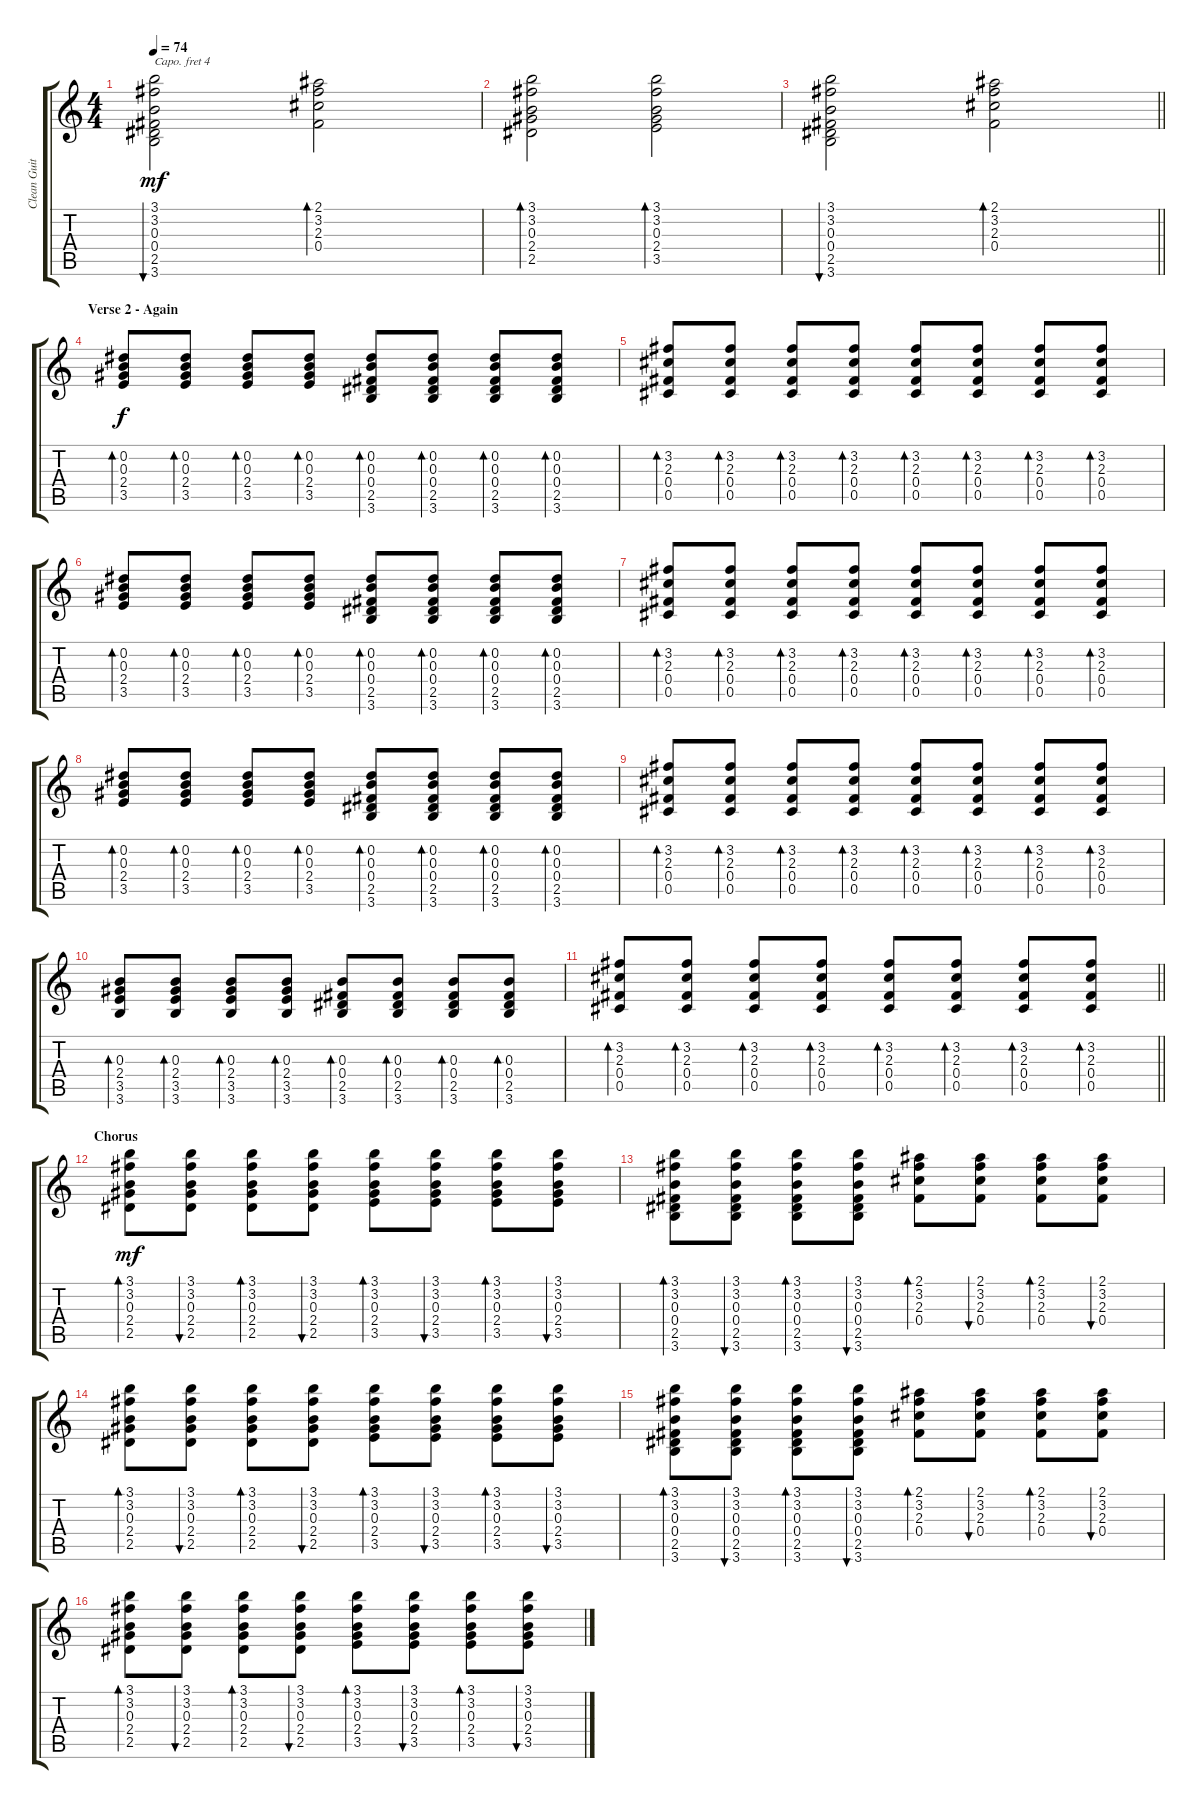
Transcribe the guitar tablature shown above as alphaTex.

\track ("Clean Guitar" "Clean Guit") {instrument electricguitarjazz}
\staff {score tabs}
\capo 4
\tuning (E4 B3 G3 D3 A2 E2) {hide}
\ts (4 4)
\tempo 74
\clef g2
\ks c
(3.1 3.2 0.3 0.4 2.5 3.6).2{bu 30 dy mf} (2.1 3.2 2.3 0.4).2{bd 30} |
(3.1 3.2 0.3 2.4 2.5).2{bd 30} (3.1 3.2 0.3 2.4 3.5).2{bd 30} |
\barLineRight lightlight
(3.1 3.2 0.3 0.4 2.5 3.6).2{bu 30} (2.1 3.2 2.3 0.4).2{bd 30} |
\section ("" "Verse 2 - Again")
(0.2 0.3 2.4 3.5).8{bd 30 dy f} (0.2 0.3 2.4 3.5).8{bd 30} (0.2 0.3 2.4 3.5).8{bd 30} (0.2 0.3 2.4 3.5).8{bd 30} (0.2 0.3 0.4 2.5 3.6).8{bd 30} (0.2 0.3 0.4 2.5 3.6).8{bd 30} (0.2 0.3 0.4 2.5 3.6).8{bd 30} (0.2 0.3 0.4 2.5 3.6).8{bd 30} |
(3.2 2.3 0.4 0.5).8{bd 30} (3.2 2.3 0.4 0.5).8{bd 30} (3.2 2.3 0.4 0.5).8{bd 30} (3.2 2.3 0.4 0.5).8{bd 30} (3.2 2.3 0.4 0.5).8{bd 30} (3.2 2.3 0.4 0.5).8{bd 30} (3.2 2.3 0.4 0.5).8{bd 30} (3.2 2.3 0.4 0.5).8{bd 30} |
(0.2 0.3 2.4 3.5).8{bd 30} (0.2 0.3 2.4 3.5).8{bd 30} (0.2 0.3 2.4 3.5).8{bd 30} (0.2 0.3 2.4 3.5).8{bd 30} (0.2 0.3 0.4 2.5 3.6).8{bd 30} (0.2 0.3 0.4 2.5 3.6).8{bd 30} (0.2 0.3 0.4 2.5 3.6).8{bd 30} (0.2 0.3 0.4 2.5 3.6).8{bd 30} |
(3.2 2.3 0.4 0.5).8{bd 30} (3.2 2.3 0.4 0.5).8{bd 30} (3.2 2.3 0.4 0.5).8{bd 30} (3.2 2.3 0.4 0.5).8{bd 30} (3.2 2.3 0.4 0.5).8{bd 30} (3.2 2.3 0.4 0.5).8{bd 30} (3.2 2.3 0.4 0.5).8{bd 30} (3.2 2.3 0.4 0.5).8{bd 30} |
(0.2 0.3 2.4 3.5).8{bd 30} (0.2 0.3 2.4 3.5).8{bd 30} (0.2 0.3 2.4 3.5).8{bd 30} (0.2 0.3 2.4 3.5).8{bd 30} (0.2 0.3 0.4 2.5 3.6).8{bd 30} (0.2 0.3 0.4 2.5 3.6).8{bd 30} (0.2 0.3 0.4 2.5 3.6).8{bd 30} (0.2 0.3 0.4 2.5 3.6).8{bd 30} |
(3.2 2.3 0.4 0.5).8{bd 30} (3.2 2.3 0.4 0.5).8{bd 30} (3.2 2.3 0.4 0.5).8{bd 30} (3.2 2.3 0.4 0.5).8{bd 30} (3.2 2.3 0.4 0.5).8{bd 30} (3.2 2.3 0.4 0.5).8{bd 30} (3.2 2.3 0.4 0.5).8{bd 30} (3.2 2.3 0.4 0.5).8{bd 30} |
(0.3 2.4 3.5 3.6).8{bd 30} (0.3 2.4 3.5 3.6).8{bd 30} (0.3 2.4 3.5 3.6).8{bd 30} (0.3 2.4 3.5 3.6).8{bd 30} (0.3 0.4 2.5 3.6).8{bd 30} (0.3 0.4 2.5 3.6).8{bd 30} (0.3 0.4 2.5 3.6).8{bd 30} (0.3 0.4 2.5 3.6).8{bd 30} |
\barLineRight lightlight
(3.2 2.3 0.4 0.5).8{bd 30} (3.2 2.3 0.4 0.5).8{bd 30} (3.2 2.3 0.4 0.5).8{bd 30} (3.2 2.3 0.4 0.5).8{bd 30} (3.2 2.3 0.4 0.5).8{bd 30} (3.2 2.3 0.4 0.5).8{bd 30} (3.2 2.3 0.4 0.5).8{bd 30} (3.2 2.3 0.4 0.5).8{bd 30} |
\section ("" "Chorus")
(3.1 3.2 0.3 2.4 2.5).8{bd 30 dy mf} (3.1 3.2 0.3 2.4 2.5).8{bu 30} (3.1 3.2 0.3 2.4 2.5).8{bd 30} (3.1 3.2 0.3 2.4 2.5).8{bu 30} (3.1 3.2 0.3 2.4 3.5).8{bd 30} (3.1 3.2 0.3 2.4 3.5).8{bu 30} (3.1 3.2 0.3 2.4 3.5).8{bd 30} (3.1 3.2 0.3 2.4 3.5).8{bu 30} |
(3.1 3.2 0.3 0.4 2.5 3.6).8{bd 30} (3.1 3.2 0.3 0.4 2.5 3.6).8{bu 30} (3.1 3.2 0.3 0.4 2.5 3.6).8{bd 30} (3.1 3.2 0.3 0.4 2.5 3.6).8{bu 30} (2.1 3.2 2.3 0.4).8{bd 30} (2.1 3.2 2.3 0.4).8{bu 30} (2.1 3.2 2.3 0.4).8{bd 30} (2.1 3.2 2.3 0.4).8{bu 30} |
(3.1 3.2 0.3 2.4 2.5).8{bd 30} (3.1 3.2 0.3 2.4 2.5).8{bu 30} (3.1 3.2 0.3 2.4 2.5).8{bd 30} (3.1 3.2 0.3 2.4 2.5).8{bu 30} (3.1 3.2 0.3 2.4 3.5).8{bd 30} (3.1 3.2 0.3 2.4 3.5).8{bu 30} (3.1 3.2 0.3 2.4 3.5).8{bd 30} (3.1 3.2 0.3 2.4 3.5).8{bu 30} |
(3.1 3.2 0.3 0.4 2.5 3.6).8{bd 30} (3.1 3.2 0.3 0.4 2.5 3.6).8{bu 30} (3.1 3.2 0.3 0.4 2.5 3.6).8{bd 30} (3.1 3.2 0.3 0.4 2.5 3.6).8{bu 30} (2.1 3.2 2.3 0.4).8{bd 30} (2.1 3.2 2.3 0.4).8{bu 30} (2.1 3.2 2.3 0.4).8{bd 30} (2.1 3.2 2.3 0.4).8{bu 30} |
(3.1 3.2 0.3 2.4 2.5).8{bd 30} (3.1 3.2 0.3 2.4 2.5).8{bu 30} (3.1 3.2 0.3 2.4 2.5).8{bd 30} (3.1 3.2 0.3 2.4 2.5).8{bu 30} (3.1 3.2 0.3 2.4 3.5).8{bd 30} (3.1 3.2 0.3 2.4 3.5).8{bu 30} (3.1 3.2 0.3 2.4 3.5).8{bd 30} (3.1 3.2 0.3 2.4 3.5).8{bu 30}
